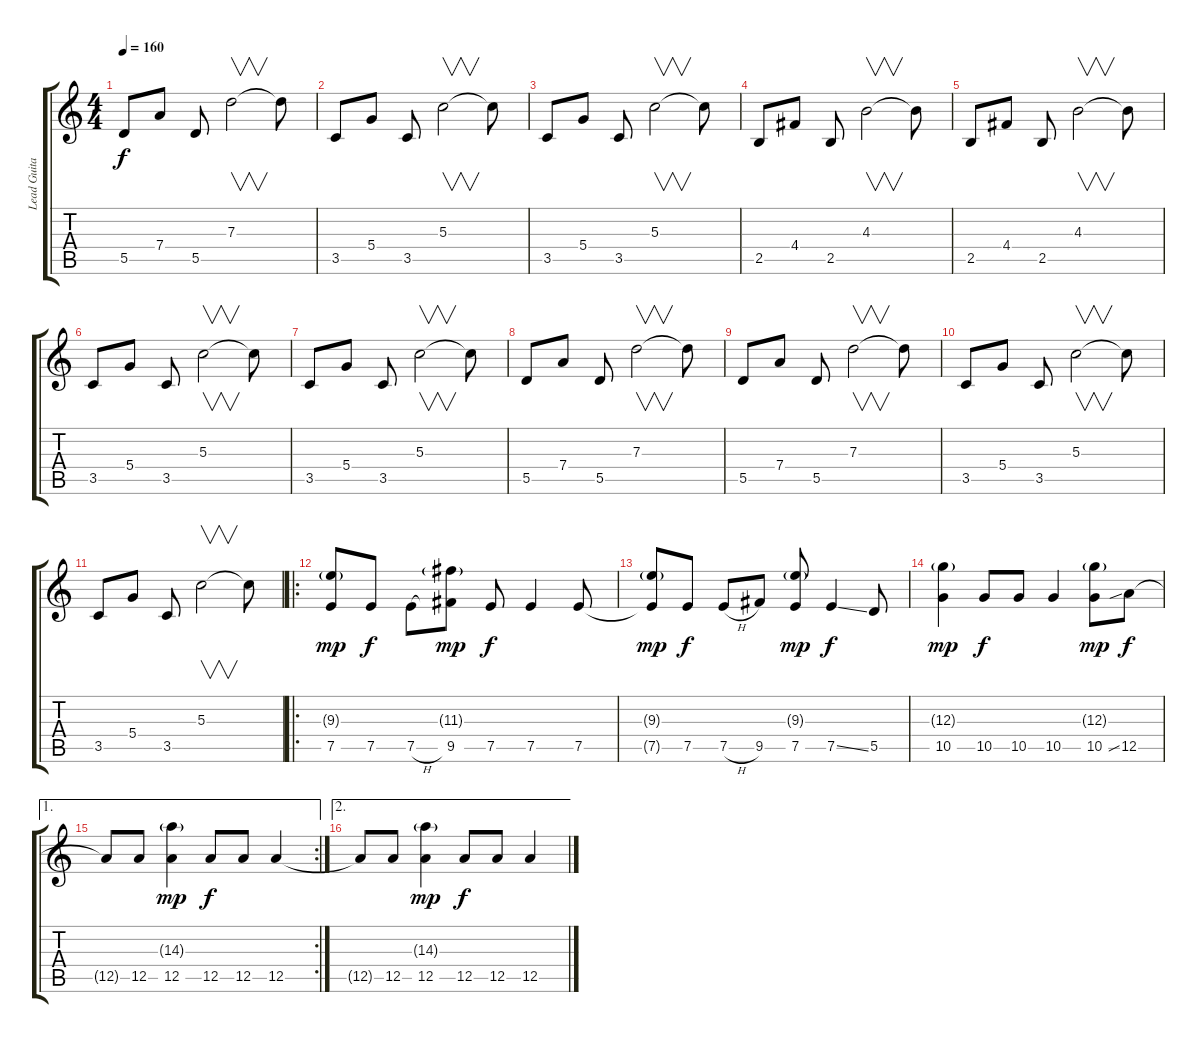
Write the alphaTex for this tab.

\track ("Lead Guitar" "Lead Guita") {instrument overdrivenguitar}
\staff {score tabs}
\tuning (E4 B3 G3 D3 A2 E2) {hide}
\ts (4 4)
\tempo 160
\clef g2
\ks c
5.5.8{dy f} 7.4.8 5.5.8 7.3.2{v} 7.3{t}.8 |
3.5.8 5.4.8 3.5.8 5.3.2{v} 5.3{t}.8 |
3.5.8 5.4.8 3.5.8 5.3.2{v} 5.3{t}.8 |
2.5.8{volume 16 instrument overdrivenguitar} 4.4.8 2.5.8 4.3.2{v} 4.3{t}.8 |
2.5.8 4.4.8 2.5.8 4.3.2{v} 4.3{t}.8 |
3.5.8 5.4.8 3.5.8 5.3.2{v} 5.3{t}.8 |
3.5.8 5.4.8 3.5.8 5.3.2{v} 5.3{t}.8 |
5.5.8 7.4.8 5.5.8 7.3.2{v} 7.3{t}.8 |
5.5.8 7.4.8 5.5.8 7.3.2{v} 7.3{t}.8 |
3.5.8 5.4.8 3.5.8 5.3.2{v} 5.3{t}.8 |
3.5.8 5.4.8 3.5.8 5.3.2{v} 5.3{t}.8 |
\ro
(9.3{g} 7.5).8{dy mp} 7.5.8{dy f} 7.5{h}.8 (11.3{g} 9.5).8{dy mp} 7.5.8{dy f} 7.5.4 7.5.8 |
(9.3{g} 7.5{t}).8{dy mp} 7.5.8{dy f} 7.5{h}.8 9.5.8 (9.3{g} 7.5).8{dy mp} 7.5{ss}.4{dy f} 5.5.8 |
(12.3{g} 10.5).4{dy mp} 10.5.8{dy f} 10.5.8 10.5.4 (12.3{g} 10.5{ss}).8{dy mp} 12.5.8{dy f} |
\ae 1
\rc 2
12.5{t}.8 12.5.8 (14.3{g} 12.5).4{dy mp} 12.5.8{dy f} 12.5.8 12.5.4 |
\ae 2
12.5{t}.8 12.5.8 (14.3{g} 12.5).4{dy mp} 12.5.8{dy f} 12.5.8 12.5.4
